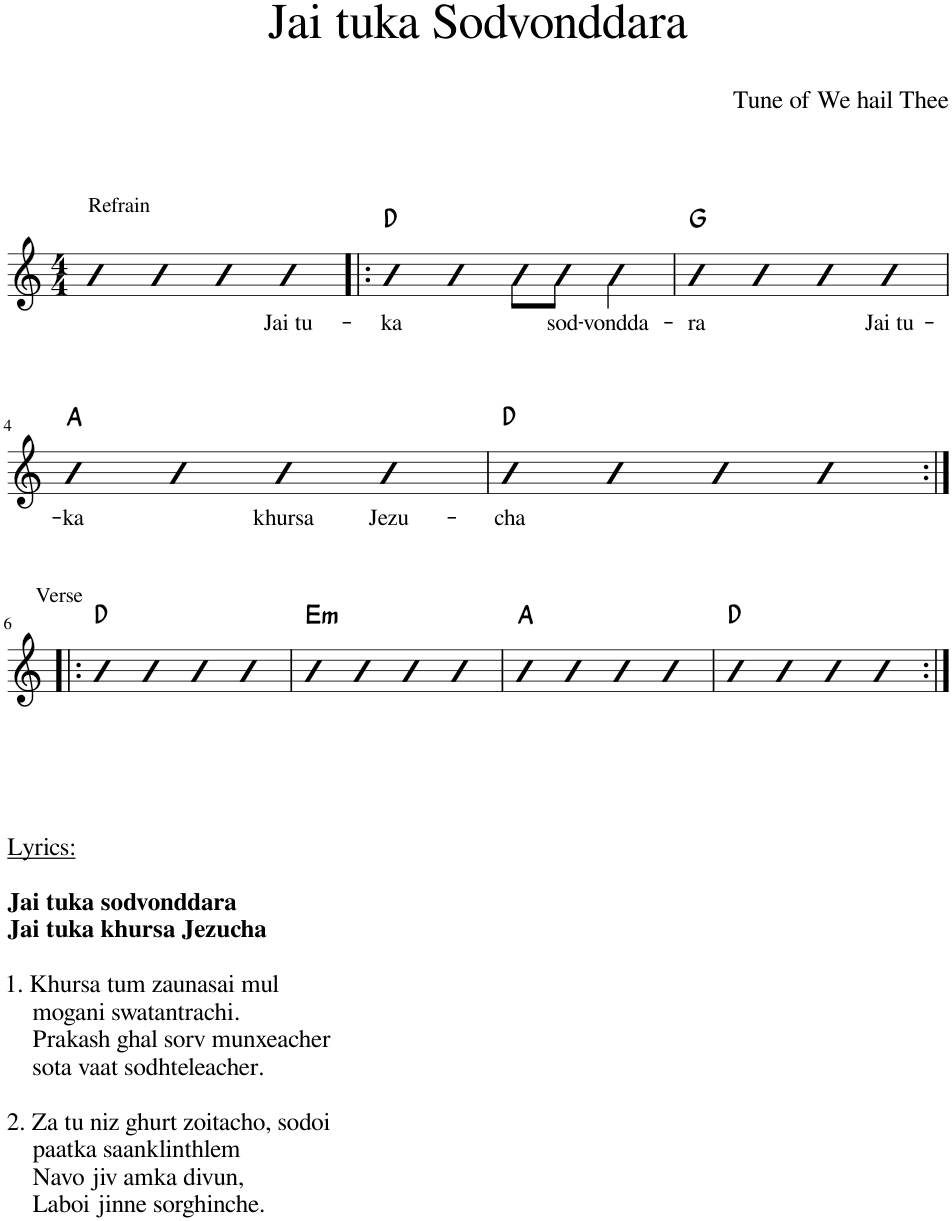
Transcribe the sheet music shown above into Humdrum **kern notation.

**kern	**text	**harte
*part1	*part1	*part1
*staff1	*staff1	*
*I"Piano	*	*
*I'Pno.	*	*
*clefG2	*	*
*k[]	*	*
*M4/4	*	*
=1	=1	=1
!LO:TX:a:t=Refrain	!	!
4b	.	.
4cc	.	.
4b	.	.
!	!LO:LY:b	!
4b	Jai tu-	.
=2!|:	=2!|:	=2!|:
!	!LO:LY:b	!
4b	-ka	D:maj
4b	.	.
8a\L	.	.
!	!LO:LY:b	!
8a\J	sod-	.
!	!LO:LY:b	!
4a\	-vondda-	.
=3	=3	=3
!	!LO:LY:b	!
4b	-ra	G:maj
4b	.	.
4b	.	.
!	!LO:LY:b	!
4b	Jai tu-	.
!!LO:LB:g=z
=4	=4	=4
!	!LO:LY:b	!
4b	-ka	A:maj
4b	.	.
!	!LO:LY:b	!
4b	khursa	.
!	!LO:LY:b	!
4b	Jezu-	.
=5	=5	=5
!	!LO:LY:b	!
4b	-cha	D:maj
4b	.	.
4b	.	.
4b	.	.
!!LO:LB:g=z
=6:|!|:	=6:|!|:	=6:|!|:
!LO:TX:b:t=Lyrics&colon;	!	!
!LO:TX:b:B:t=Jai tuka sodvonddara	!	!
!LO:TX:b:t=Jai tuka khursa Jezucha	!	!
!LO:TX:b:t=1. Khursa tum zaunasai mul	!	!
!LO:TX:b:t=mogani swatantrachi.	!	!
!LO:TX:b:t=Prakash ghal sorv munxeacher	!	!
!LO:TX:b:t=sota vaat sodhteleacher.	!	!
!LO:TX:b:t=2. Za tu niz ghurt zoitacho, sodoi	!	!
!LO:TX:b:t=paatka saanklinthlem	!	!
!LO:TX:b:t=Navo jiv amka divun,	!	!
!LO:TX:b:t=Laboi jinne sorghinche.	!	!
!LO:TX:a:t=Verse	!	!
4b	.	D:maj
4b	.	.
4b	.	.
4b	.	.
=7	=7	=7
!	!	!LO:H:kt=m
4b	.	E:min
4b	.	.
4b	.	.
4b	.	.
=8	=8	=8
4b	.	A:maj
4b	.	.
4b	.	.
4b	.	.
=9	=9	=9
4b	.	D:maj
4b	.	.
4b	.	.
4b	.	.
=:|!	=:|!	=:|!
*-	*-	*-
